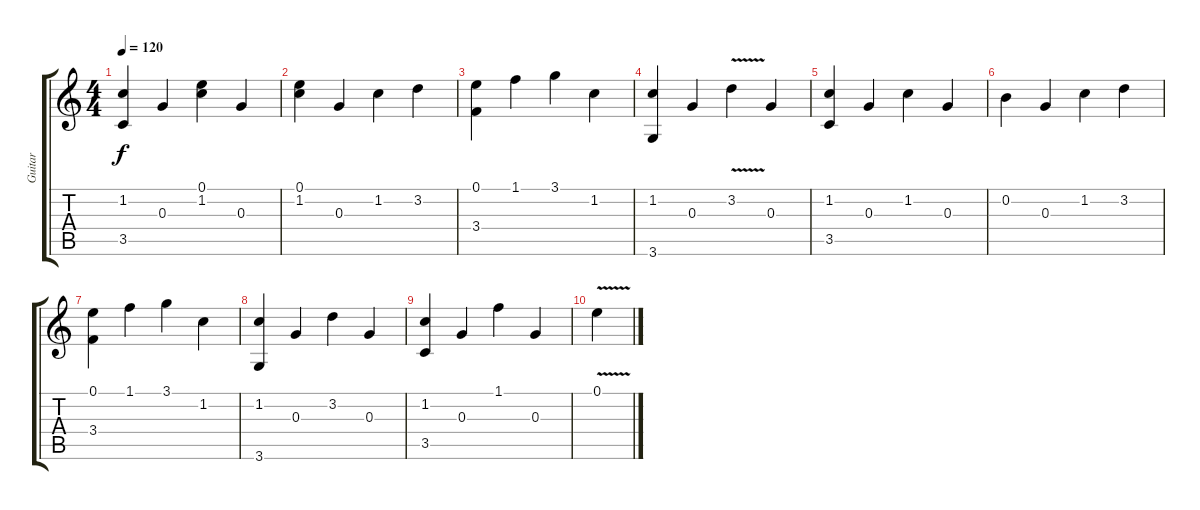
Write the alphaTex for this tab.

\track ("Guitar" "Guitar") {solo instrument acousticguitarsteel}
\staff {score tabs}
\tuning (E4 B3 G3 D3 A2 E2) {hide}
\ts (4 4)
\tempo 120
\clef g2
\ks c
(1.2 3.5).4{dy f} 0.3.4 (0.1 1.2).4 0.3.4 |
(0.1 1.2).4 0.3.4 1.2.4 3.2.4 |
(0.1 3.4).4 1.1.4 3.1.4 1.2.4 |
(1.2 3.6).4 0.3.4 3.2{v}.4 0.3.4 |
(1.2 3.5).4 0.3.4 1.2.4 0.3.4 |
0.2.4 0.3.4 1.2.4 3.2.4 |
(0.1 3.4).4 1.1.4 3.1.4 1.2.4 |
(1.2 3.6).4 0.3.4 3.2.4 0.3.4 |
(1.2 3.5).4 0.3.4 1.1.4 0.3.4 |
0.1{v}.4
